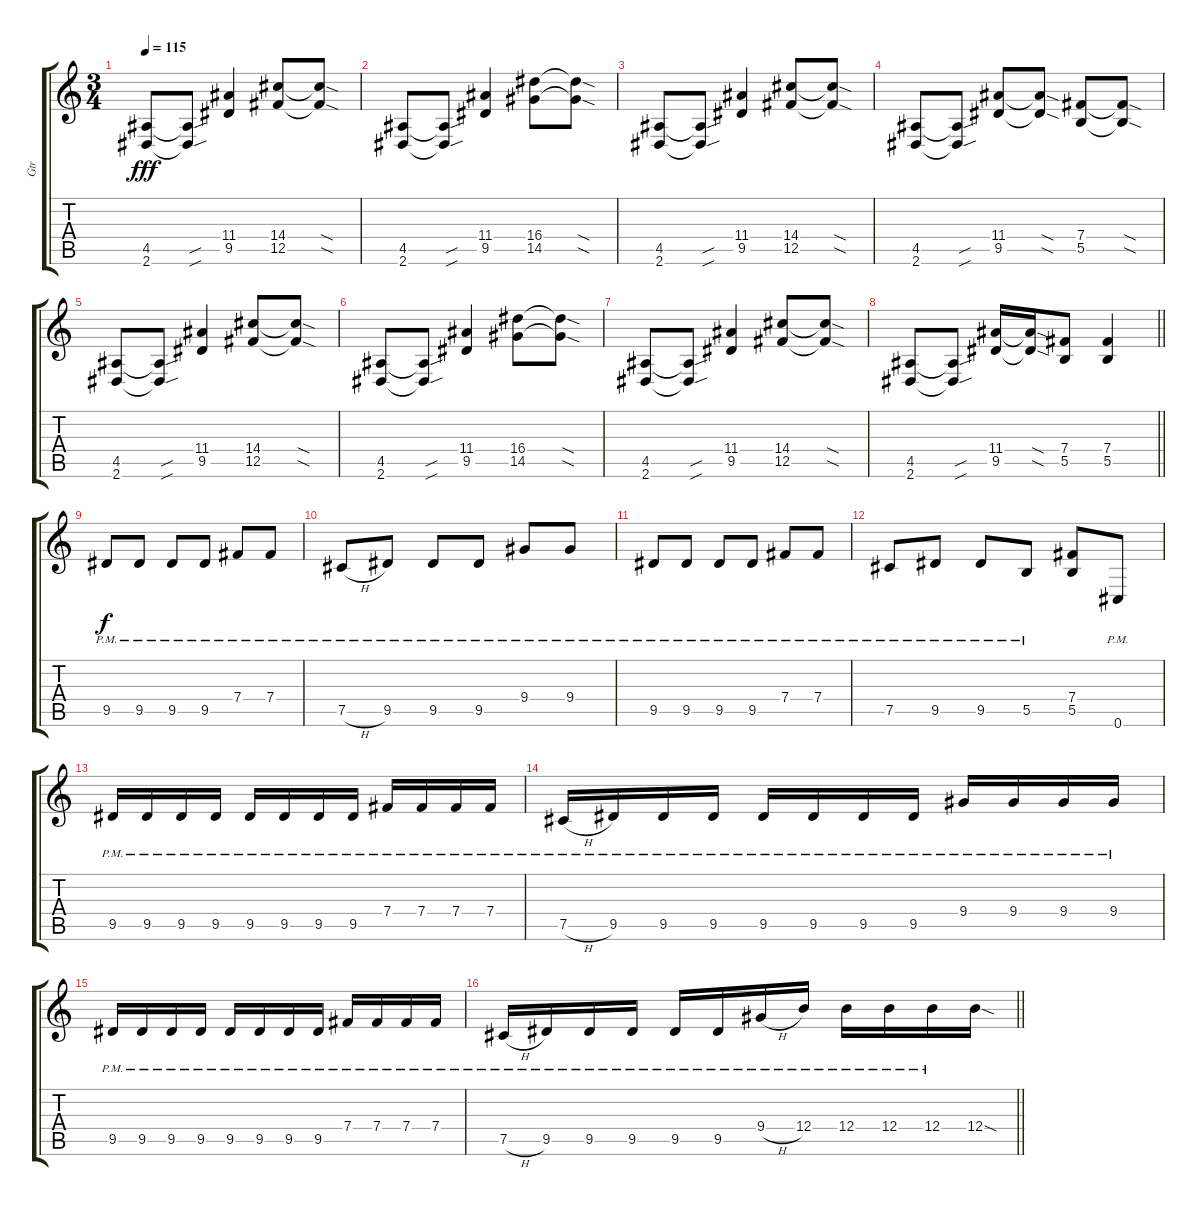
\track ("Gtr" "Gtr") {instrument electricguitarclean}
\staff {score tabs}
\tuning (Db4 Ab3 E3 B2 Gb2 Db2) {hide}
\ts (3 4)
\tempo 115
\clef g2
\ks c
(4.5 2.6).8{dy fff} (4.5{sou t} 2.6{sou t}).8 (11.4 9.5).4 (14.4 12.5).8 (14.4{sod t} 12.5{sod t}).8 |
(4.5 2.6).8 (4.5{sou t} 2.6{sou t}).8 (11.4 9.5).4 (16.4 14.5).8 (16.4{sod t} 14.5{sod t}).8 |
(4.5 2.6).8 (4.5{sou t} 2.6{sou t}).8 (11.4 9.5).4 (14.4 12.5).8 (14.4{sod t} 12.5{sod t}).8 |
(4.5 2.6).8 (4.5{sou t} 2.6{sou t}).8 (11.4 9.5).8 (11.4{sod t} 9.5{sod t}).8 (7.4 5.5).8 (7.4{sod t} 5.5{sod t}).8 |
(4.5 2.6).8 (4.5{sou t} 2.6{sou t}).8 (11.4 9.5).4 (14.4 12.5).8 (14.4{sod t} 12.5{sod t}).8 |
(4.5 2.6).8 (4.5{sou t} 2.6{sou t}).8 (11.4 9.5).4 (16.4 14.5).8 (16.4{sod t} 14.5{sod t}).8 |
(4.5 2.6).8 (4.5{sou t} 2.6{sou t}).8 (11.4 9.5).4 (14.4 12.5).8 (14.4{sod t} 12.5{sod t}).8 |
\barLineRight lightlight
(4.5 2.6).8 (4.5{sou t} 2.6{sou t}).8 (11.4 9.5).16 (11.4{sod t} 9.5{sod t}).16 (7.4 5.5).8 (7.4 5.5).4 |
\section ("" "")
9.5{pm}.8{dy f} 9.5{pm}.8 9.5{pm}.8 9.5{pm}.8 7.4{pm}.8 7.4{pm}.8 |
7.5{h pm}.8 9.5{pm}.8 9.5{pm}.8 9.5{pm}.8 9.4{pm}.8 9.4{pm}.8 |
9.5{pm}.8 9.5{pm}.8 9.5{pm}.8 9.5{pm}.8 7.4{pm}.8 7.4{pm}.8 |
7.5{pm}.8 9.5{pm}.8 9.5{pm}.8 5.5{pm}.8 (7.4 5.5).8 0.6{pm}.8 |
9.5{pm}.16 9.5{pm}.16 9.5{pm}.16 9.5{pm}.16 9.5{pm}.16 9.5{pm}.16 9.5{pm}.16 9.5{pm}.16 7.4{pm}.16 7.4{pm}.16 7.4{pm}.16 7.4{pm}.16 |
7.5{h pm}.16 9.5{pm}.16 9.5{pm}.16 9.5{pm}.16 9.5{pm}.16 9.5{pm}.16 9.5{pm}.16 9.5{pm}.16 9.4{pm}.16 9.4{pm}.16 9.4{pm}.16 9.4{pm}.16 |
9.5{pm}.16 9.5{pm}.16 9.5{pm}.16 9.5{pm}.16 9.5{pm}.16 9.5{pm}.16 9.5{pm}.16 9.5{pm}.16 7.4{pm}.16 7.4{pm}.16 7.4{pm}.16 7.4{pm}.16 |
\barLineRight lightlight
7.5{h pm}.16 9.5{pm}.16 9.5{pm}.16 9.5{pm}.16 9.5{pm}.16 9.5{pm}.16 9.4{h pm}.16 12.4{pm}.16 12.4{pm}.16 12.4{pm}.16 12.4{pm}.16 12.4{sod}.16
